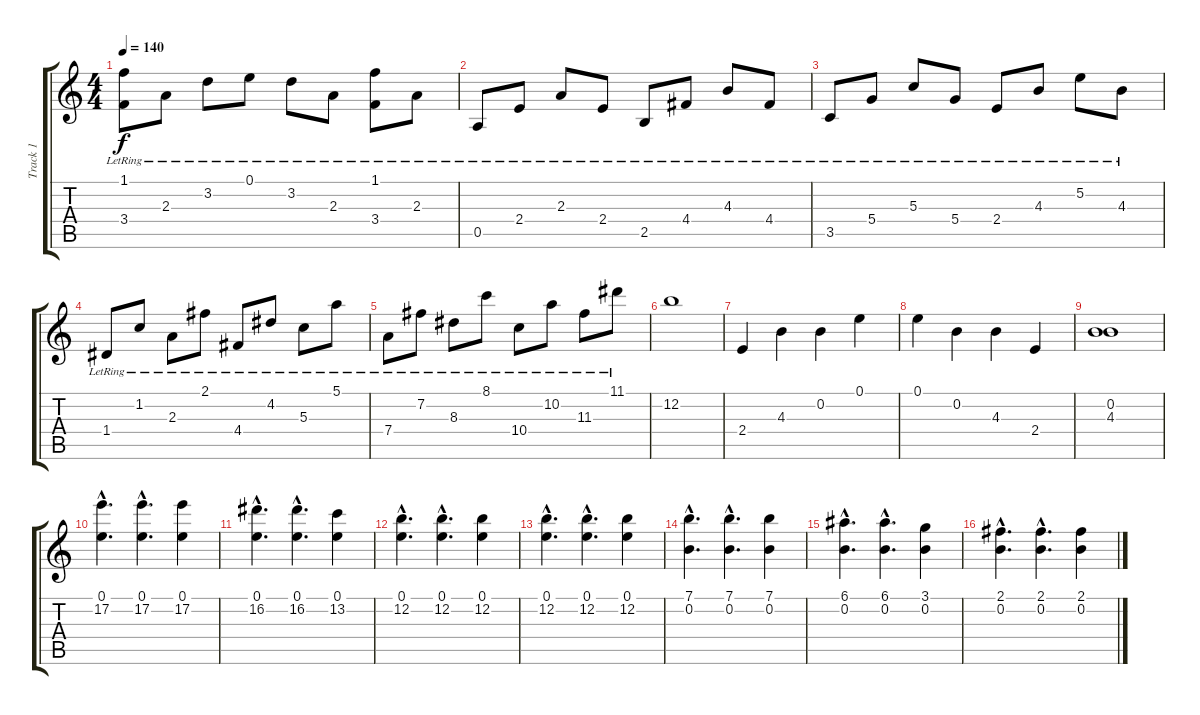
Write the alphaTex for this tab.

\track ("Track 1" "Track 1") {instrument acousticguitarsteel}
\staff {score tabs}
\tuning (E4 B3 G3 D3 A2 E2) {hide}
\ts (4 4)
\tempo 140
\clef g2
\ks c
(1.1{lr} 3.4{lr}).8{dy f} 2.3{lr}.8 3.2{lr}.8 0.1{lr}.8 3.2{lr}.8 2.3{lr}.8 (1.1{lr} 3.4{lr}).8 2.3{lr}.8 |
0.5{lr}.8 2.4{lr}.8 2.3{lr}.8 2.4{lr}.8 2.5{lr}.8 4.4{lr}.8 4.3{lr}.8 4.4{lr}.8 |
3.5{lr}.8 5.4{lr}.8 5.3{lr}.8 5.4{lr}.8 2.4{lr}.8 4.3{lr}.8 5.2{lr}.8 4.3{lr}.8 |
1.4{lr}.8 1.2{lr}.8 2.3{lr}.8 2.1{lr}.8 4.4{lr}.8 4.2{lr}.8 5.3{lr}.8 5.1{lr}.8 |
7.4{lr}.8 7.2{lr}.8 8.3{lr}.8 8.1{lr}.8 10.4{lr}.8 10.2{lr}.8 11.3{lr}.8 11.1{lr}.8 |
12.2.1 |
2.4.4 4.3.4 0.2.4 0.1.4 |
0.1.4 0.2.4 4.3.4 2.4.4 |
(0.2 4.3).1 |
(0.1{hac} 17.2{hac}).4{d} (0.1{hac} 17.2{hac}).4{d} (0.1 17.2).4 |
(0.1{hac} 16.2{hac}).4{d} (0.1{hac} 16.2{hac}).4{d} (0.1 13.2).4 |
(0.1{hac} 12.2{hac}).4{d} (0.1{hac} 12.2{hac}).4{d} (0.1 12.2).4 |
(0.1{hac} 12.2{hac}).4{d} (0.1{hac} 12.2{hac}).4{d} (0.1 12.2).4 |
(7.1{hac} 0.2{hac}).4{d} (7.1{hac} 0.2{hac}).4{d} (7.1 0.2).4 |
(6.1{hac} 0.2{hac}).4{d} (6.1{hac} 0.2{hac}).4{d} (3.1 0.2).4 |
(2.1{hac} 0.2{hac}).4{d} (2.1{hac} 0.2{hac}).4{d} (2.1 0.2).4
